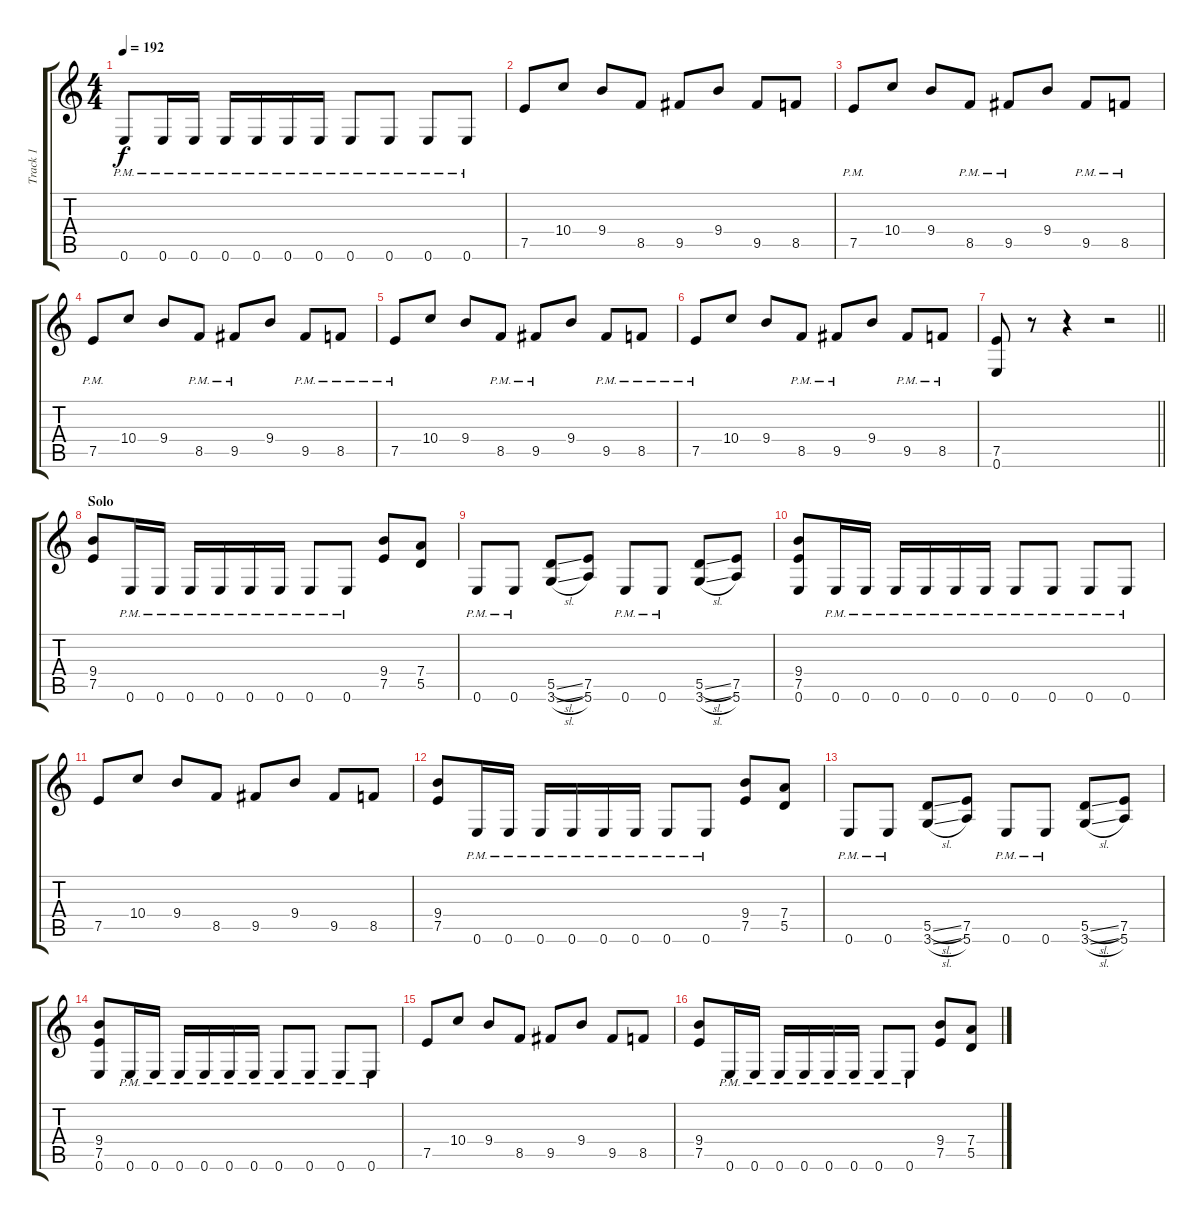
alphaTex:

\track ("Track 1" "Track 1") {instrument distortionguitar}
\staff {score tabs}
\tuning (E4 B3 G3 D3 A2 E2) {hide}
\ts (4 4)
\tempo 192
\clef g2
\ks c
0.6{pm}.8{dy f} 0.6{pm}.16 0.6{pm}.16 0.6{pm}.16 0.6{pm}.16 0.6{pm}.16 0.6{pm}.16 0.6{pm}.8 0.6{pm}.8 0.6{pm}.8 0.6{pm}.8 |
7.5.8 10.4.8 9.4.8 8.5.8 9.5.8 9.4.8 9.5.8 8.5.8 |
7.5{pm}.8 10.4.8 9.4.8 8.5{pm}.8 9.5{pm}.8 9.4.8 9.5{pm}.8 8.5{pm}.8 |
7.5{pm}.8 10.4.8 9.4.8 8.5{pm}.8 9.5{pm}.8 9.4.8 9.5{pm}.8 8.5{pm}.8 |
7.5{pm}.8 10.4.8 9.4.8 8.5{pm}.8 9.5{pm}.8 9.4.8 9.5{pm}.8 8.5{pm}.8 |
7.5{pm}.8 10.4.8 9.4.8 8.5{pm}.8 9.5{pm}.8 9.4.8 9.5{pm}.8 8.5{pm}.8 |
\barLineRight lightlight
(7.5 0.6).8 r.8 r.4 r.2 |
\section ("" "Solo")
(9.4 7.5).8 0.6{pm}.16 0.6{pm}.16 0.6{pm}.16 0.6{pm}.16 0.6{pm}.16 0.6{pm}.16 0.6{pm}.8 0.6{pm}.8 (9.4 7.5).8 (7.4 5.5).8 |
0.6{pm}.8 0.6{pm}.8 (5.5{sl} 3.6{sl}).8 (7.5 5.6).8 0.6{pm}.8 0.6{pm}.8 (5.5{sl} 3.6{sl}).8 (7.5 5.6).8 |
(9.4 7.5 0.6).8 0.6{pm}.16 0.6{pm}.16 0.6{pm}.16 0.6{pm}.16 0.6{pm}.16 0.6{pm}.16 0.6{pm}.8 0.6{pm}.8 0.6{pm}.8 0.6{pm}.8 |
7.5.8 10.4.8 9.4.8 8.5.8 9.5.8 9.4.8 9.5.8 8.5.8 |
(9.4 7.5).8 0.6{pm}.16 0.6{pm}.16 0.6{pm}.16 0.6{pm}.16 0.6{pm}.16 0.6{pm}.16 0.6{pm}.8 0.6{pm}.8 (9.4 7.5).8 (7.4 5.5).8 |
0.6{pm}.8 0.6{pm}.8 (5.5{sl} 3.6{sl}).8 (7.5 5.6).8 0.6{pm}.8 0.6{pm}.8 (5.5{sl} 3.6{sl}).8 (7.5 5.6).8 |
(9.4 7.5 0.6).8 0.6{pm}.16 0.6{pm}.16 0.6{pm}.16 0.6{pm}.16 0.6{pm}.16 0.6{pm}.16 0.6{pm}.8 0.6{pm}.8 0.6{pm}.8 0.6{pm}.8 |
7.5.8 10.4.8 9.4.8 8.5.8 9.5.8 9.4.8 9.5.8 8.5.8 |
(9.4 7.5).8 0.6{pm}.16 0.6{pm}.16 0.6{pm}.16 0.6{pm}.16 0.6{pm}.16 0.6{pm}.16 0.6{pm}.8 0.6{pm}.8 (9.4 7.5).8 (7.4 5.5).8
